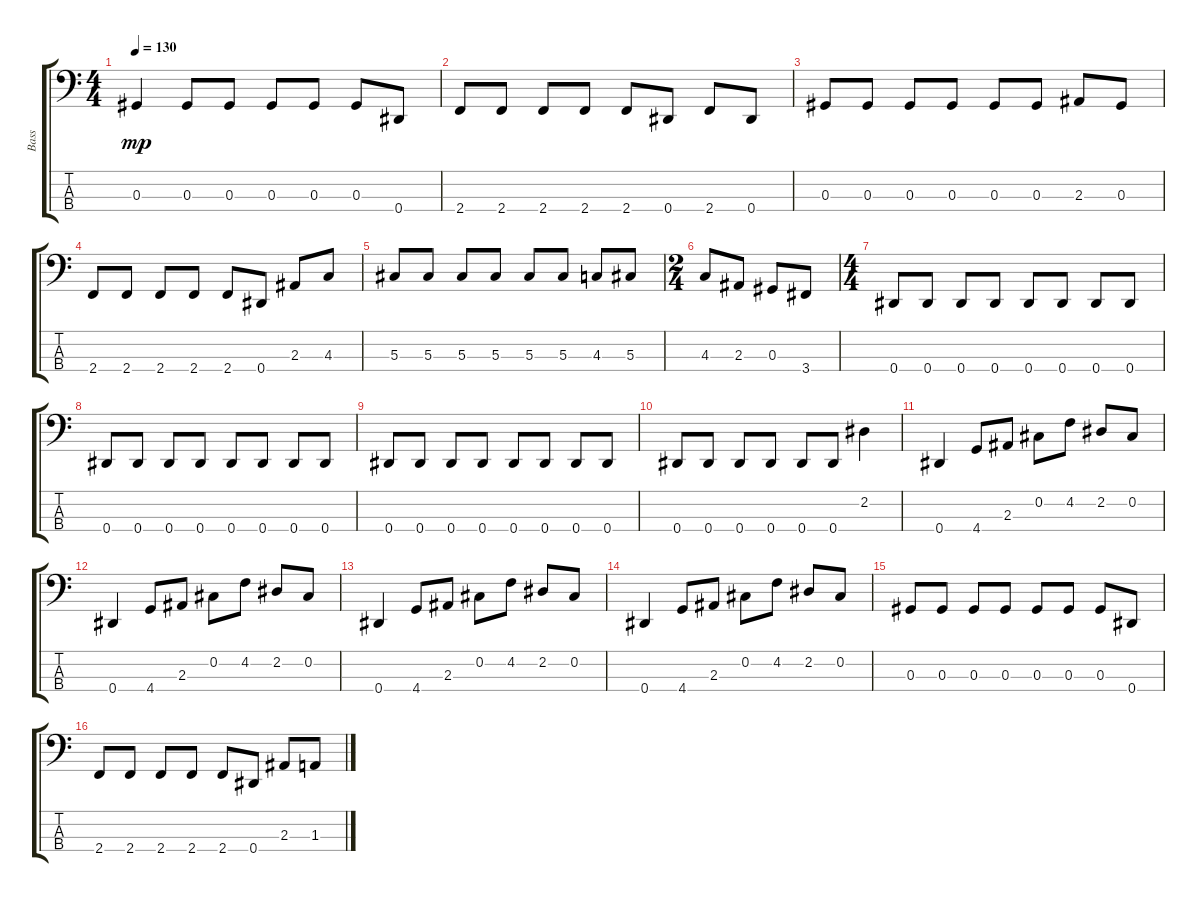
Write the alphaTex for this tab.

\track ("Bass" "Bass") {instrument electricbassfinger}
\staff {score tabs}
\tuning (Gb2 Db2 Ab1 Eb1) {hide}
\ts (4 4)
\tempo 130
\clef f4
\ks c
0.3.4{dy mp} 0.3.8 0.3.8 0.3.8 0.3.8 0.3.8 0.4.8 |
2.4.8 2.4.8 2.4.8 2.4.8 2.4.8 0.4.8 2.4.8 0.4.8 |
0.3.8 0.3.8 0.3.8 0.3.8 0.3.8 0.3.8 2.3.8 0.3.8 |
2.4.8 2.4.8 2.4.8 2.4.8 2.4.8 0.4.8 2.3.8 4.3.8 |
5.3.8 5.3.8 5.3.8 5.3.8 5.3.8 5.3.8 4.3.8 5.3.8 |
\ts (2 4)
4.3.8 2.3.8 0.3.8 3.4.8 |
\ts (4 4)
0.4.8 0.4.8 0.4.8 0.4.8 0.4.8 0.4.8 0.4.8 0.4.8 |
0.4.8 0.4.8 0.4.8 0.4.8 0.4.8 0.4.8 0.4.8 0.4.8 |
0.4.8 0.4.8 0.4.8 0.4.8 0.4.8 0.4.8 0.4.8 0.4.8 |
0.4.8 0.4.8 0.4.8 0.4.8 0.4.8 0.4.8 2.2.4 |
0.4.4 4.4.8 2.3.8 0.2.8 4.2.8 2.2.8 0.2.8 |
0.4.4 4.4.8 2.3.8 0.2.8 4.2.8 2.2.8 0.2.8 |
0.4.4 4.4.8 2.3.8 0.2.8 4.2.8 2.2.8 0.2.8 |
0.4.4 4.4.8 2.3.8 0.2.8 4.2.8 2.2.8 0.2.8 |
0.3.8 0.3.8 0.3.8 0.3.8 0.3.8 0.3.8 0.3.8 0.4.8 |
2.4.8 2.4.8 2.4.8 2.4.8 2.4.8 0.4.8 2.3.8 1.3.8
